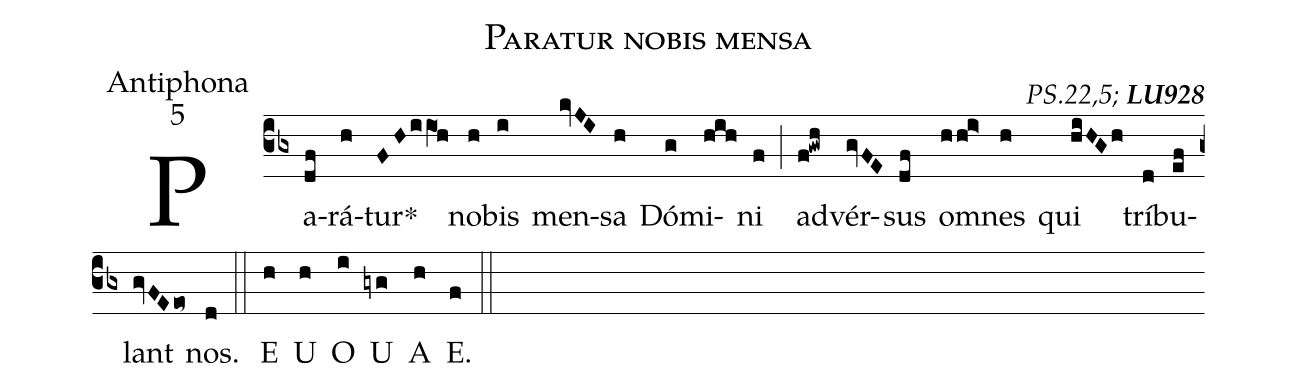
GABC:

name:Paratur nobis mensa;
office-part:Antiphona;
mode:5;
commentary:{\itshape\mdseries PS.22,5;\/} {\bfseries LU928};
%%
(cb3) Pa(df)rá(h)tur<sp>*</sp>(FHiiO1h) no(h)bis(i) men(kvJI)sa(h) Dó(g)mi(hih)ni(f) (;)
ad(f!gwh)vér(gvFE)sus(df) o(hh!i>)mnes(h) qui(hiHGh) trí(d)bu(ef)lant(gvFEeo~) nos.(d) (::)
<eu> E(h) U(h) O(i) U(gyg) A(h) E.(f) </eu> (::)
